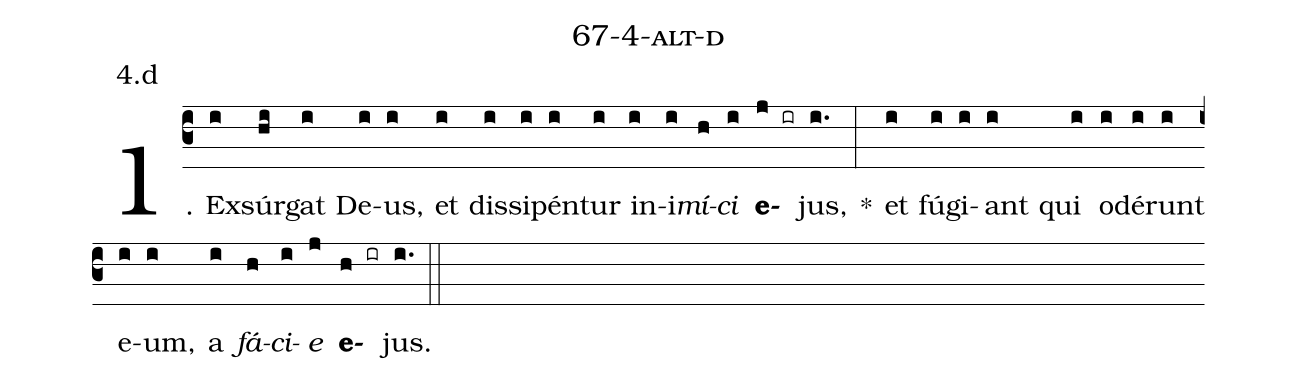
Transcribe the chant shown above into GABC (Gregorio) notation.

name: 67-4-alt-d;
annotation: 4.d;
%%
(c3)1. Ex(i)súr(hi)gat(i) De(i)us,(i) et(i) dis(i)si(i)pén(i)tur(i) in(i)i(i)<i>mí</i>(h)<i>ci</i>(i) <b>e</b>(j ir)jus,(i.) *(:) et(i) fú(i)gi(i)ant(i) qui(i) o(i)dé(i)runt(i) e(i)um,(i) a(i) <i>fá</i>(h)<i>ci</i>(i)<i>e</i>(j) <b>e</b>(h ir)jus.(i.) (::)
